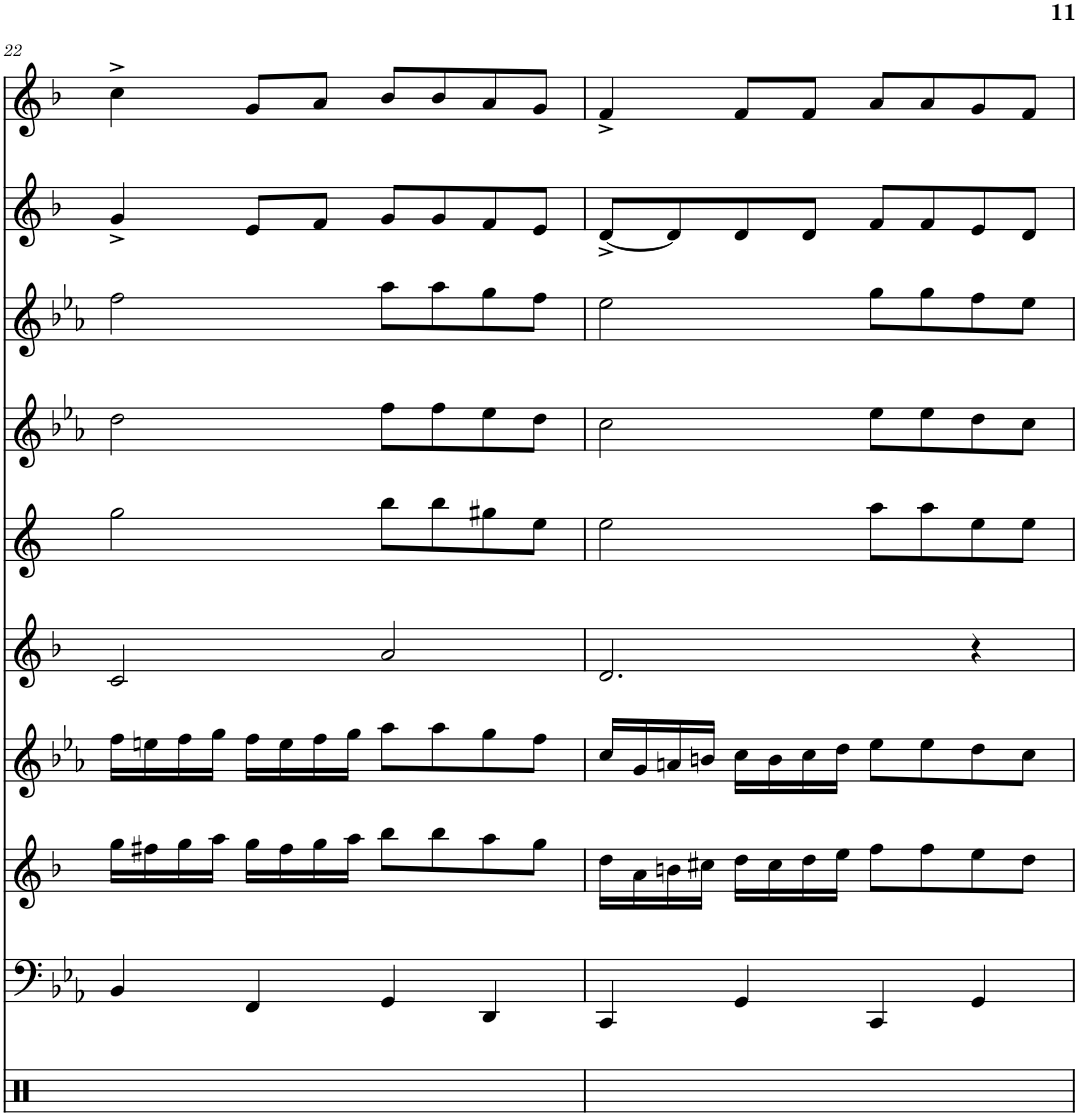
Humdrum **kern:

**kern	**kern	**kern	**kern	**kern	**kern	**kern	**kern	**kern	**kern
*part10	*part9	*part8	*part7	*part6	*part5	*part4	*part3	*part2	*part1
*staff10	*staff9	*staff8	*staff7	*staff6	*staff5	*staff4	*staff3	*staff2	*staff1
*I"Voice	*I"Voice	*I"Voice	*I"Voice	*I"Voice	*I"Voice	*I"Voice	*I"Voice	*I"Voice	*I"Voice
*I'V	*I'V	*I'V	*I'V	*I'V	*I'V	*I'V	*I'V	*I'V	*I'V
!!LO:PB:g=z
*clefX	*clefF4	*clefG2	*clefG2	*clefG2	*clefG2	*clefG2	*clefG2	*clefG2	*clefG2
*k[]	*k[b-e-a-]	*k[b-]	*k[b-e-a-]	*k[b-]	*k[]	*k[b-e-a-]	*k[b-e-a-]	*k[b-]	*k[b-]
*M4/4	*M4/4	*M4/4	*M4/4	*M4/4	*M4/4	*M4/4	*M4/4	*M4/4	*M4/4
=22	=22	=22	=22	=22	=22	=22	=22	=22	=22
1ryy	4BB-/	16gg\LL	16ff\LL	2c/	2gg\	2dd\	2ff\	4g^/	4cc^\
.	.	16ff#X\	16een\	.	.	.	.	.	.
.	.	16gg\	16ff\	.	.	.	.	.	.
.	.	16aa\JJ	16gg\JJ	.	.	.	.	.	.
.	4FF/	16gg\LL	16ff\LL	.	.	.	.	8e/L	8g/L
.	.	16ff#\	16ee\	.	.	.	.	.	.
.	.	16gg\	16ff\	.	.	.	.	8f/J	8a/J
.	.	16aa\JJ	16gg\JJ	.	.	.	.	.	.
.	4GG/	8bb-\L	8aa-\L	2a/	8bb\L	8ff\L	8aa-\L	8g/L	8b-/L
.	.	8bb-\	8aa-\	.	8bb\	8ff\	8aa-\	8g/	8b-/
.	4DD/	8aa\	8gg\	.	8gg#X\	8ee-\	8gg\	8f/	8a/
.	.	8gg\J	8ff\J	.	8ee\J	8dd\J	8ff\J	8e/J	8g/J
=23	=23	=23	=23	=23	=23	=23	=23	=23	=23
1ryy	4CC/	16dd\LL	16cc/LL	2.d/	2ee\	2cc\	2ee-\	[<8d^/L	4f^/
.	.	16a\	16g/	.	.	.	.	.	.
.	.	16bn\	16an/	.	.	.	.	8d/]	.
.	.	16cc#X\JJ	16bn/JJ	.	.	.	.	.	.
.	4GG/	16dd\LL	16cc\LL	.	.	.	.	8d/	8f/L
.	.	16cc#\	16b\	.	.	.	.	.	.
.	.	16dd\	16cc\	.	.	.	.	8d/J	8f/J
.	.	16ee\JJ	16dd\JJ	.	.	.	.	.	.
.	4CC/	8ff\L	8ee-\L	.	8aa\L	8ee-\L	8gg\L	8f/L	8a/L
.	.	8ff\	8ee-\	.	8aa\	8ee-\	8gg\	8f/	8a/
.	4GG/	8ee\	8dd\	4r	8ee\	8dd\	8ff\	8e/	8g/
.	.	8dd\J	8cc\J	.	8ee\J	8cc\J	8ee-\J	8d/J	8f/J
=	=	=	=	=	=	=	=	=	=
*-	*-	*-	*-	*-	*-	*-	*-	*-	*-
